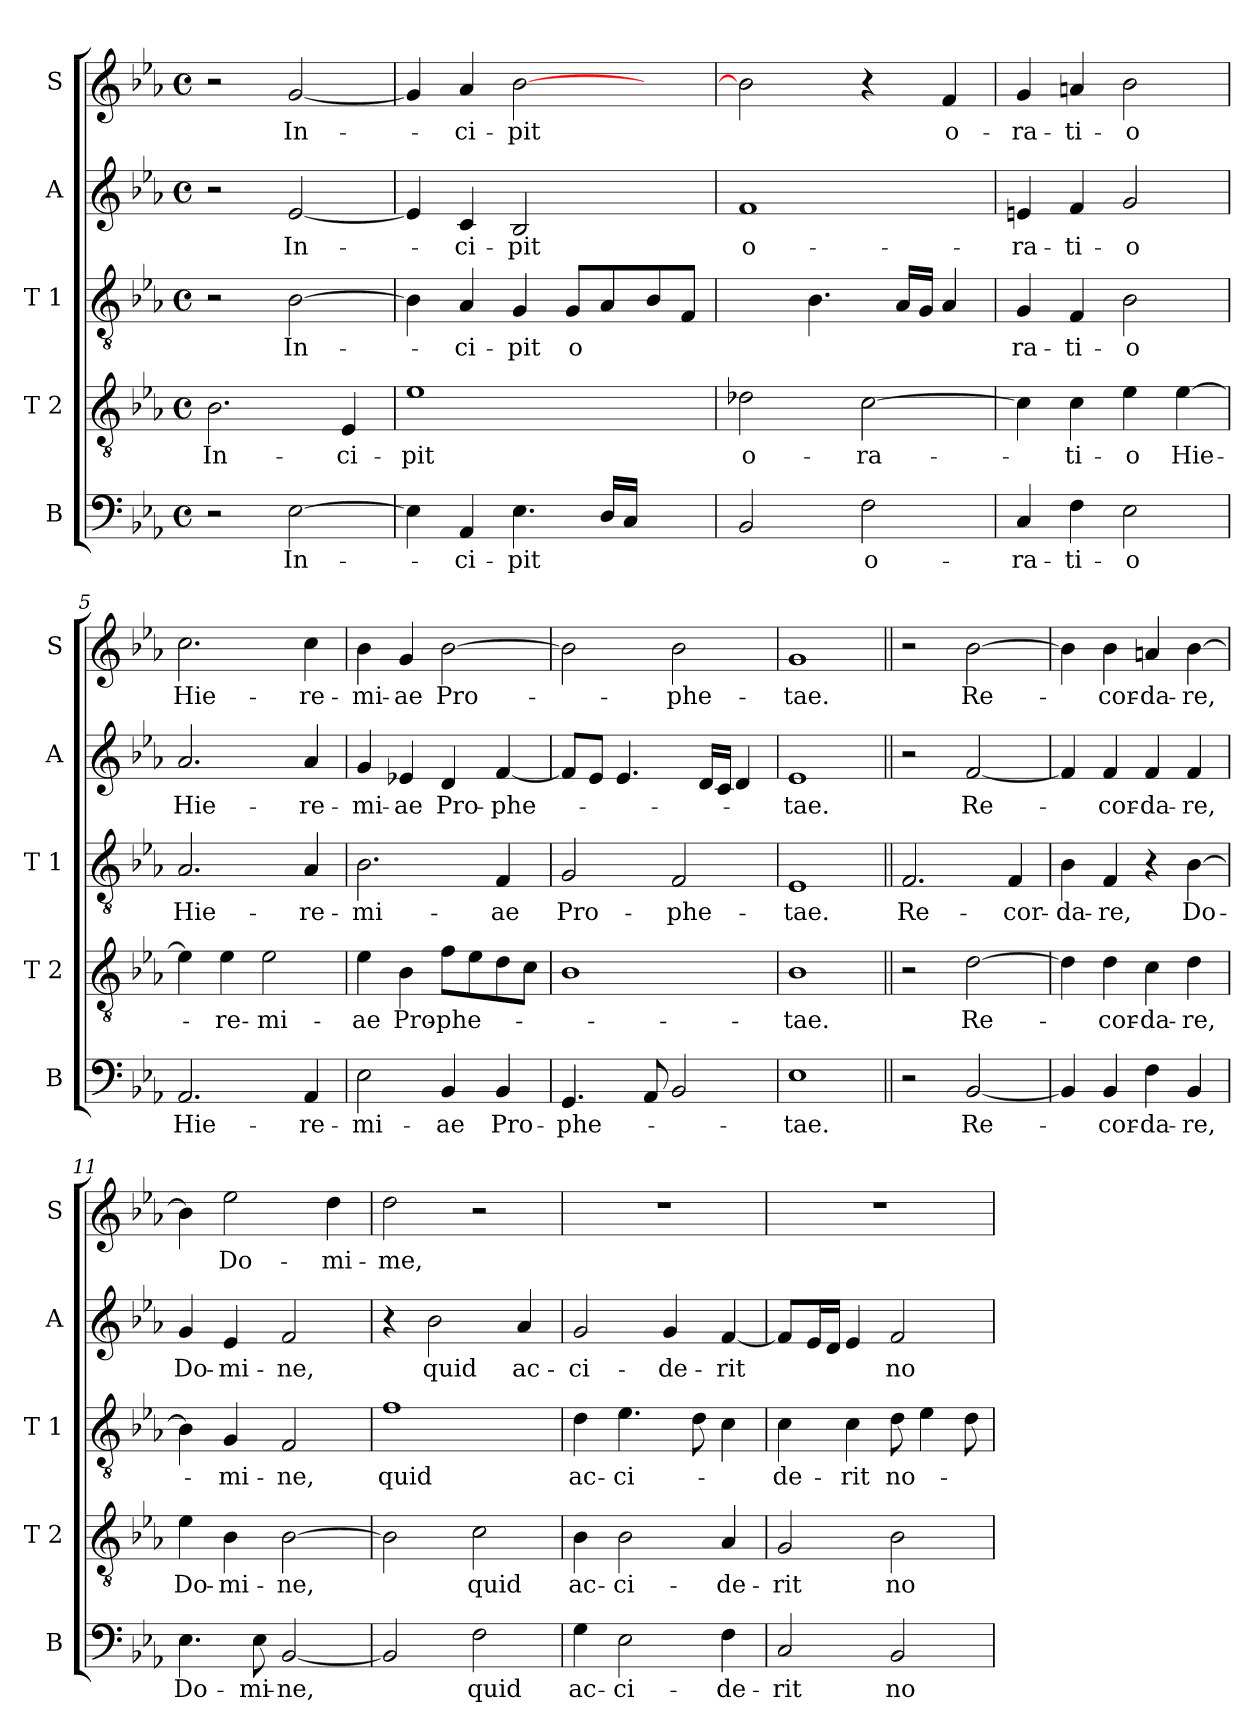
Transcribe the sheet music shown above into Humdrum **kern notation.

**kern	**text	**kern	**text	**kern	**text	**kern	**text	**kern	**text
*part5	*part5	*part4	*part4	*part3	*part3	*part2	*part2	*part1	*part1
*staff5	*staff5	*staff4	*staff4	*staff3	*staff3	*staff2	*staff2	*staff1	*staff1
*I"B	*	*I"T 2	*	*I"T 1	*	*I"A	*	*I"S	*
*I'B	*	*I'T 2	*	*I'T 1	*	*I'A	*	*I'S	*
*clefF4	*	*clefGv2	*	*clefGv2	*	*clefG2	*	*clefG2	*
*k[b-e-a-]	*	*k[b-e-a-]	*	*k[b-e-a-]	*	*k[b-e-a-]	*	*k[b-e-a-]	*
*c:	*	*c:	*	*c:	*	*c:	*	*c:	*
*M4/4	*	*M4/4	*	*M4/4	*	*M4/4	*	*M4/4	*
*met(c)	*	*met(c)	*	*met(c)	*	*met(c)	*	*met(c)	*
=1	=1	=1	=1	=1	=1	=1	=1	=1	=1
!	!	!	!LO:LY:b	!	!	!	!	!	!
2r	.	2.B-\	In-	2r	.	2r	.	2r	.
!	!LO:LY:b	!	!	!	!LO:LY:b	!	!LO:LY:b	!	!LO:LY:b
[2E-\	In-	.	.	[2B-\	In-	[2e-/	In-	[2g/	In-
!	!	!	!LO:LY:b	!	!	!	!	!	!
.	.	4E-/	-ci-	.	.	.	.	.	.
=2	=2	=2	=2	=2	=2	=2	=2	=2	=2
!	!	!	!LO:LY:b	!	!	!	!	!	!
4E-\]	.	1e-	-pit	4B-\]	.	4e-/]	.	4g/]	.
!	!LO:LY:b	!	!	!	!LO:LY:b	!	!LO:LY:b	!	!LO:LY:b
4AA-/	-ci-	.	.	4A-/	-ci-	4c/	-ci-	4a-/	-ci-
!	!LO:LY:b	!	!	!	!LO:LY:b	!	!LO:LY:b	!	!LO:LY:b
4.E-\	-pit	.	.	4G/	-pit	2B-/	-pit	[2b-\	-pit
!	!	!	!	!	!LO:LY:b	!	!	!	!
.	.	.	.	8G/L	o	.	.	.	.
16D/LL	.	.	.	8A-/	.	.	.	.	.
16C/JJ	.	.	.	.	.	.	.	.	.
4ryy	.	4ryy	.	8B-/	.	4ryy	.	4ryy	.
.	.	.	.	8F/J	.	.	.	.	.
=3	=3	=3	=3	=3	=3	=3	=3	=3	=3
!	!	!	!LO:LY:b	!	!	!	!LO:LY:b	!	!
2BB-/	.	2d-X\	o-	8B-/Lyy	.	1f	o-	2b-\]	.
.	.	.	.	8F/Jyy	.	.	.	.	.
.	.	.	.	4.B-\	.	.	.	.	.
!	!LO:LY:b	!	!LO:LY:b	!	!	!	!	!	!
2F\	o-	[2c\	-ra-	.	.	.	.	4r	.
.	.	.	.	16A-/LL	.	.	.	.	.
.	.	.	.	16G/JJ	.	.	.	.	.
!	!	!	!	!	!	!	!	!	!LO:LY:b
.	.	.	.	4A-/	.	.	.	4f/	o-
=4	=4	=4	=4	=4	=4	=4	=4	=4	=4
!	!LO:LY:b	!	!	!	!LO:LY:b	!	!LO:LY:b	!	!LO:LY:b
4C/	-ra-	4c\]	.	4G/	ra-	4en/	-ra-	4g/	-ra-
!	!LO:LY:b	!	!LO:LY:b	!	!LO:LY:b	!	!LO:LY:b	!	!LO:LY:b
4F\	-ti-	4c\	-ti-	4F/	-ti-	4f/	-ti-	4an/	-ti-
!	!LO:LY:b	!	!LO:LY:b	!	!LO:LY:b	!	!LO:LY:b	!	!LO:LY:b
2E-\	-o	4e-\	-o	2B-\	-o	2g/	-o	2b-\	-o
!	!	!	!LO:LY:b	!	!	!	!	!	!
.	.	[4e-\	Hie-	.	.	.	.	.	.
=5	=5	=5	=5	=5	=5	=5	=5	=5	=5
!	!LO:LY:b	!	!	!	!LO:LY:b	!	!LO:LY:b	!	!LO:LY:b
2.AA-/	Hie-	4e-\]	.	2.A-/	Hie-	2.a-/	Hie-	2.cc\	Hie-
!	!	!	!LO:LY:b	!	!	!	!	!	!
.	.	4e-\	-re-	.	.	.	.	.	.
!	!	!	!LO:LY:b	!	!	!	!	!	!
.	.	2e-\	-mi-	.	.	.	.	.	.
!	!LO:LY:b	!	!	!	!LO:LY:b	!	!LO:LY:b	!	!LO:LY:b
4AA-/	-re-	.	.	4A-/	-re-	4a-/	-re-	4cc\	-re-
=6	=6	=6	=6	=6	=6	=6	=6	=6	=6
!	!LO:LY:b	!	!LO:LY:b	!	!LO:LY:b	!	!LO:LY:b	!	!LO:LY:b
2E-\	-mi-	4e-\	-ae	2.B-\	-mi-	4g/	-mi-	4b-\	-mi-
!	!	!	!LO:LY:b	!	!	!	!LO:LY:b	!	!LO:LY:b
.	.	4B-\	Pro-	.	.	4e-X/	-ae	4g/	-ae
!	!LO:LY:b	!	!LO:LY:b	!	!	!	!LO:LY:b	!	!LO:LY:b
4BB-/	-ae	8f\L	-phe-	.	.	4d/	Pro-	[2b-\	Pro-
.	.	8e-\	.	.	.	.	.	.	.
!	!LO:LY:b	!	!	!	!LO:LY:b	!	!LO:LY:b	!	!
4BB-/	Pro-	8d\	.	4F/	-ae	[4f/	-phe-	.	.
.	.	8c\J	.	.	.	.	.	.	.
=7	=7	=7	=7	=7	=7	=7	=7	=7	=7
!	!LO:LY:b	!	!	!	!LO:LY:b	!	!	!	!
4.GG/	-phe-	1B-	.	2G/	Pro-	8f/L]	.	2b-\]	.
.	.	.	.	.	.	8e-/J	.	.	.
.	.	.	.	.	.	4.e-/	.	.	.
8AA-/	.	.	.	.	.	.	.	.	.
!	!	!	!	!	!LO:LY:b	!	!	!	!LO:LY:b
2BB-/	.	.	.	2F/	-phe-	.	.	2b-\	-phe-
.	.	.	.	.	.	16d/LL	.	.	.
.	.	.	.	.	.	16c/JJ	.	.	.
.	.	.	.	.	.	4d/	.	.	.
=8	=8	=8	=8	=8	=8	=8	=8	=8	=8
!	!LO:LY:b	!	!LO:LY:b	!	!LO:LY:b	!	!LO:LY:b	!	!LO:LY:b
1E-	-tae.	1B-	-tae.	1E-	-tae.	1e-	-tae.	1g	-tae.
!!LO:LB:g=z
=9||	=9||	=9||	=9||	=9||	=9||	=9||	=9||	=9||	=9||
!	!	!	!	!	!LO:LY:b	!	!	!	!
2r	.	2r	.	2.F/	Re-	2r	.	2r	.
!	!LO:LY:b	!	!LO:LY:b	!	!	!	!LO:LY:b	!	!LO:LY:b
[2BB-/	Re-	[2d\	Re-	.	.	[2f/	Re-	[2b-\	Re-
!	!	!	!	!	!LO:LY:b	!	!	!	!
.	.	.	.	4F/	-cor-	.	.	.	.
=10	=10	=10	=10	=10	=10	=10	=10	=10	=10
!	!	!	!	!	!LO:LY:b	!	!	!	!
4BB-/]	.	4d\]	.	4B-\	-da-	4f/]	.	4b-\]	.
!	!LO:LY:b	!	!LO:LY:b	!	!LO:LY:b	!	!LO:LY:b	!	!LO:LY:b
4BB-/	-cor-	4d\	-cor-	4F/	-re,	4f/	-cor-	4b-\	-cor-
!	!LO:LY:b	!	!LO:LY:b	!	!	!	!LO:LY:b	!	!LO:LY:b
4F\	-da-	4c\	-da-	4r	.	4f/	-da-	4an/	-da-
!	!LO:LY:b	!	!LO:LY:b	!	!LO:LY:b	!	!LO:LY:b	!	!LO:LY:b
4BB-/	-re,	4d\	-re,	[4B-\	Do-	4f/	-re,	[4b-\	-re,
=11	=11	=11	=11	=11	=11	=11	=11	=11	=11
!	!LO:LY:b	!	!LO:LY:b	!	!	!	!LO:LY:b	!	!
4.E-\	Do-	4e-\	Do-	4B-\]	.	4g/	Do-	4b-\]	.
!	!	!	!LO:LY:b	!	!LO:LY:b	!	!LO:LY:b	!	!LO:LY:b
.	.	4B-\	-mi-	4G/	-mi-	4e-/	-mi-	2ee-\	Do-
!	!LO:LY:b	!	!	!	!	!	!	!	!
8E-\	-mi-	.	.	.	.	.	.	.	.
!	!LO:LY:b	!	!LO:LY:b	!	!LO:LY:b	!	!LO:LY:b	!	!
[2BB-/	-ne,	[2B-\	-ne,	2F/	-ne,	2f/	-ne,	.	.
!	!	!	!	!	!	!	!	!	!LO:LY:b
.	.	.	.	.	.	.	.	4dd\	-mi-
=12	=12	=12	=12	=12	=12	=12	=12	=12	=12
!	!	!	!	!	!LO:LY:b	!	!	!	!LO:LY:b
2BB-/]	.	2B-\]	.	1f	quid	4r	.	2dd\	-me,
!	!	!	!	!	!	!	!LO:LY:b	!	!
.	.	.	.	.	.	2b-\	quid	.	.
!	!LO:LY:b	!	!LO:LY:b	!	!	!	!	!	!
2F\	quid	2c\	quid	.	.	.	.	2r	.
!	!	!	!	!	!	!	!LO:LY:b	!	!
.	.	.	.	.	.	4a-/	ac-	.	.
=13	=13	=13	=13	=13	=13	=13	=13	=13	=13
!	!LO:LY:b	!	!LO:LY:b	!	!LO:LY:b	!	!LO:LY:b	!	!
4G\	ac-	4B-\	ac-	4d\	ac-	2g/	-ci-	1r	.
!	!LO:LY:b	!	!LO:LY:b	!	!LO:LY:b	!	!	!	!
2E-\	-ci-	2B-\	-ci-	4.e-\	-ci-	.	.	.	.
!	!	!	!	!	!	!	!LO:LY:b	!	!
.	.	.	.	.	.	4g/	-de-	.	.
.	.	.	.	8d\	.	.	.	.	.
!	!LO:LY:b	!	!LO:LY:b	!	!	!	!LO:LY:b	!	!
4F\	-de-	4A-/	-de-	4c\	.	[4f/	-rit	.	.
=14	=14	=14	=14	=14	=14	=14	=14	=14	=14
!	!LO:LY:b	!	!LO:LY:b	!	!LO:LY:b	!	!	!	!
2C/	-rit	2G/	-rit	4c\	-de-	8f/L]	.	1r	.
.	.	.	.	.	.	16e-/L	.	.	.
.	.	.	.	.	.	16d/JJ	.	.	.
!	!	!	!	!	!LO:LY:b	!	!	!	!
.	.	.	.	4c\	-rit	4e-/	.	.	.
!	!LO:LY:b	!	!LO:LY:b	!	!LO:LY:b	!	!LO:LY:b	!	!
2BB-/	no-	2B-\	no-	8d\	no-	2f/	no-	.	.
.	.	.	.	4e-\	.	.	.	.	.
.	.	.	.	8d\	.	.	.	.	.
=	=	=	=	=	=	=	=	=	=
*-	*-	*-	*-	*-	*-	*-	*-	*-	*-
